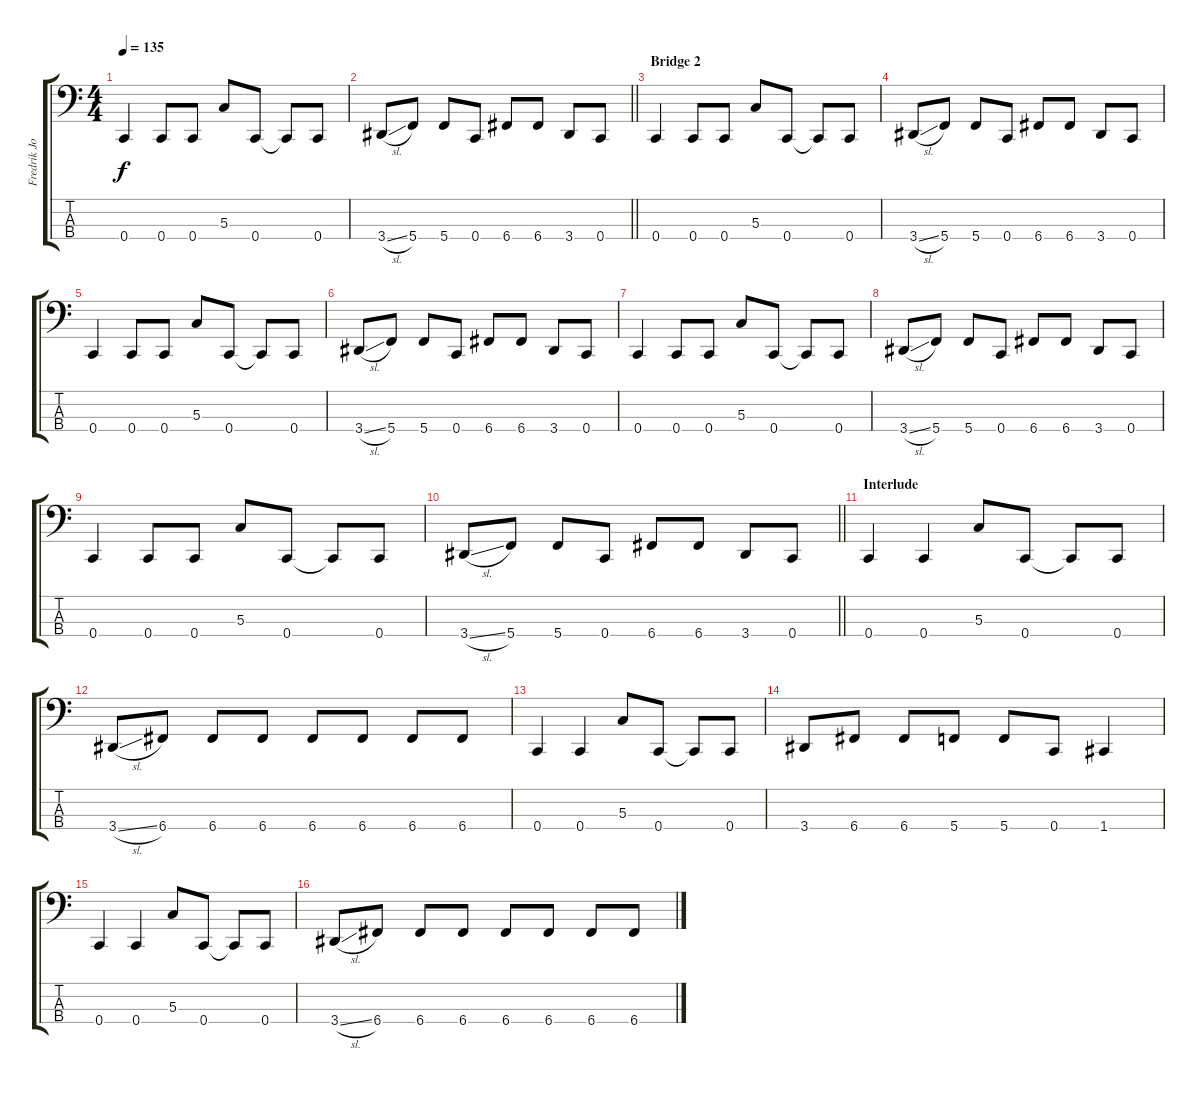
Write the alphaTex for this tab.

\track ("Fredrik Johansson " "Fredrik Jo") {instrument electricbassfinger}
\staff {score tabs}
\tuning (F2 C2 G1 C1) {hide}
\ts (4 4)
\tempo 135
\clef f4
\ks c
0.4.4{dy f} 0.4.8 0.4.8 5.3.8 0.4.8 0.4{t}.8 0.4.8 |
\barLineRight lightlight
3.4{sl}.8 5.4.8 5.4.8 0.4.8 6.4.8 6.4.8 3.4.8 0.4.8 |
\section ("" "Bridge 2")
0.4.4 0.4.8 0.4.8 5.3.8 0.4.8 0.4{t}.8 0.4.8 |
3.4{sl}.8 5.4.8 5.4.8 0.4.8 6.4.8 6.4.8 3.4.8 0.4.8 |
0.4.4 0.4.8 0.4.8 5.3.8 0.4.8 0.4{t}.8 0.4.8 |
3.4{sl}.8 5.4.8 5.4.8 0.4.8 6.4.8 6.4.8 3.4.8 0.4.8 |
0.4.4 0.4.8 0.4.8 5.3.8 0.4.8 0.4{t}.8 0.4.8 |
3.4{sl}.8 5.4.8 5.4.8 0.4.8 6.4.8 6.4.8 3.4.8 0.4.8 |
0.4.4 0.4.8 0.4.8 5.3.8 0.4.8 0.4{t}.8 0.4.8 |
\barLineRight lightlight
3.4{sl}.8 5.4.8 5.4.8 0.4.8 6.4.8 6.4.8 3.4.8 0.4.8 |
\section ("" "Interlude")
0.4.4 0.4.4 5.3.8 0.4.8 0.4{t}.8 0.4.8 |
3.4{sl}.8 6.4.8 6.4.8 6.4.8 6.4.8 6.4.8 6.4.8 6.4.8 |
0.4.4 0.4.4 5.3.8 0.4.8 0.4{t}.8 0.4.8 |
3.4.8 6.4.8 6.4.8 5.4.8 5.4.8 0.4.8 1.4.4 |
0.4.4 0.4.4 5.3.8 0.4.8 0.4{t}.8 0.4.8 |
3.4{sl}.8 6.4.8 6.4.8 6.4.8 6.4.8 6.4.8 6.4.8 6.4.8
